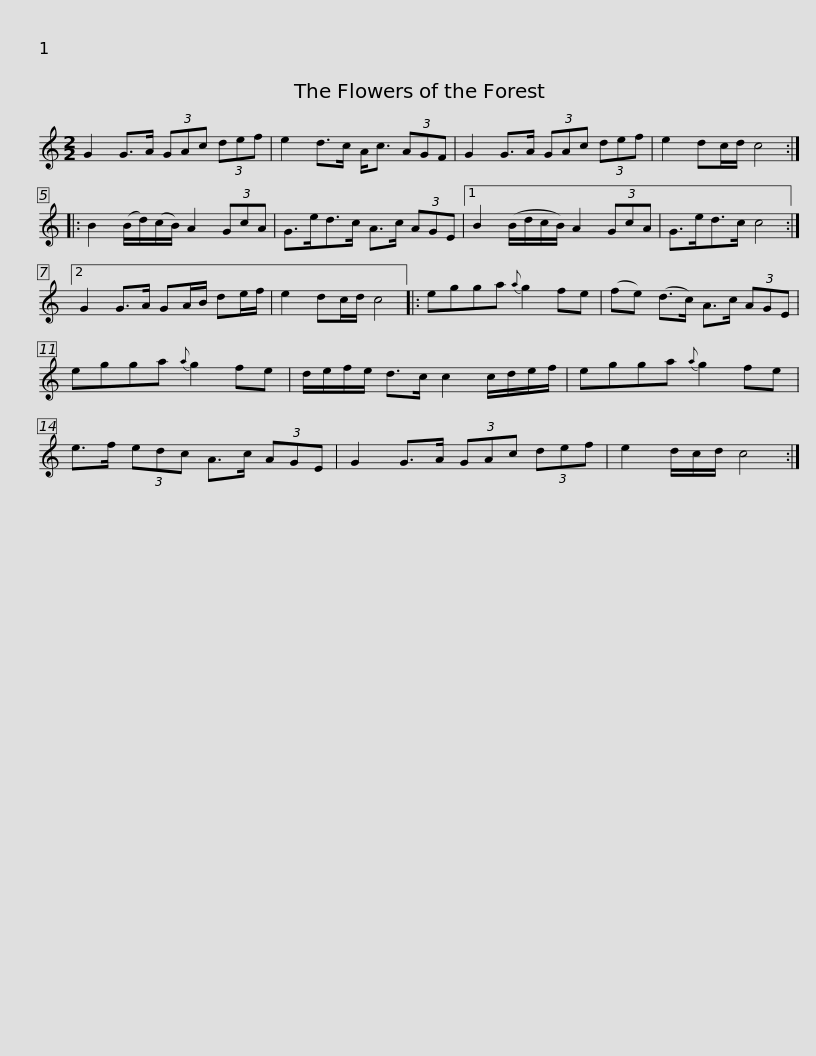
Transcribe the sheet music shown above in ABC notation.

X:1
L:1/8
M:2/2
I:linebreak $
K:C
V:1 treble
V:1
 G2 G>A (3GAc (3def | e2 d>c A<c (3AGF | G2 G>A (3GAc (3def | e2 dc/d/ c4 :: B2 (B/d/)(c/B/) A2 (3GcA |$ %5
 G>ed>c A>c (3AGE |1 B2 (B/d/c/B/) A2 (3GcA | G>ed>c c4 :|2 G2 G>A GA/B/ de/f/ | e2 dc/d/ c4 |:$ %10
 egga{a} g2 fe | (fe) (d>c) A>c (3AGE | egga{a} g2 fe | d/e/f/e/ d>c c2 c/d/e/f/ |$ egga{a} g2 fe | %15
 e>f (3edc A>c (3AGE | G2 G>A (3GAc (3def | e2 d/c/d/ c4 :| %18
